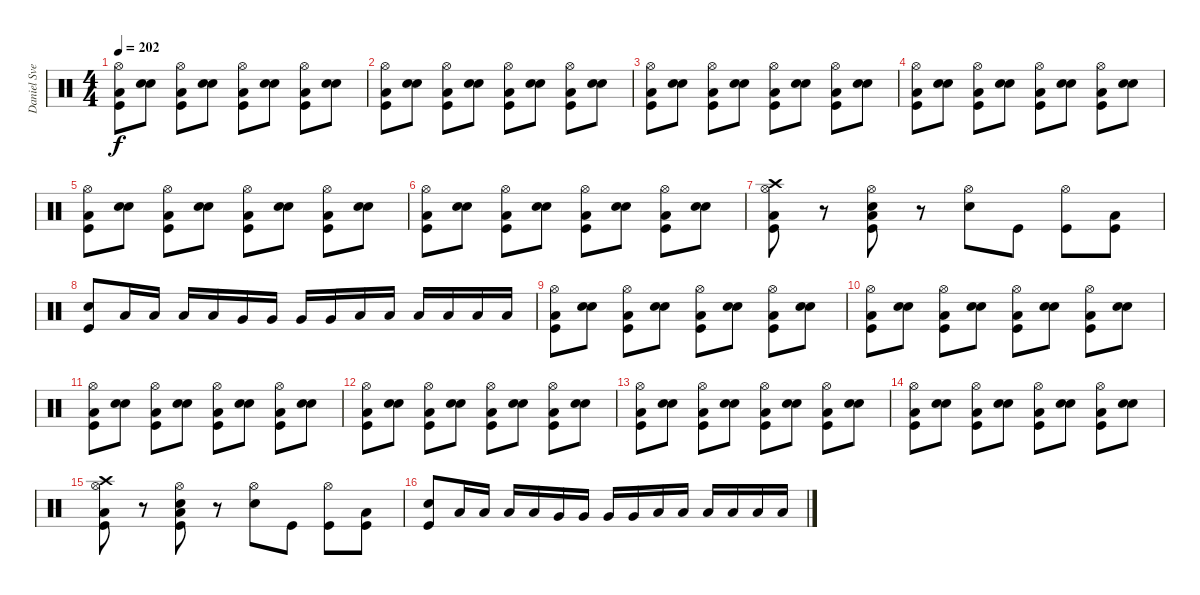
\track ("Daniel Svensson" "Daniel Sve") {instrument percussion}
\staff {score}
\articulation defaults
\ts (4 4)
\tempo 202
\clef neutral
\ks c
("Hi-Hat (open)" "Low Floor Tom (hit)" "Kick (hit)").8{dy f} ("Electric Snare (hit)" "Electric Snare (hit)").8 ("Hi-Hat (open)" "Low Floor Tom (hit)" "Kick (hit)").8 ("Electric Snare (hit)" "Electric Snare (hit)").8 ("Hi-Hat (open)" "Low Floor Tom (hit)" "Kick (hit)").8 ("Electric Snare (hit)" "Electric Snare (hit)").8 ("Hi-Hat (open)" "Low Floor Tom (hit)" "Kick (hit)").8 ("Electric Snare (hit)" "Electric Snare (hit)").8 |
("Hi-Hat (open)" "Low Floor Tom (hit)" "Kick (hit)").8 ("Electric Snare (hit)" "Electric Snare (hit)").8 ("Hi-Hat (open)" "Low Floor Tom (hit)" "Kick (hit)").8 ("Electric Snare (hit)" "Electric Snare (hit)").8 ("Hi-Hat (open)" "Low Floor Tom (hit)" "Kick (hit)").8 ("Electric Snare (hit)" "Electric Snare (hit)").8 ("Hi-Hat (open)" "Low Floor Tom (hit)" "Kick (hit)").8 ("Electric Snare (hit)" "Electric Snare (hit)").8 |
("Hi-Hat (open)" "Low Floor Tom (hit)" "Kick (hit)").8 ("Electric Snare (hit)" "Electric Snare (hit)").8 ("Hi-Hat (open)" "Low Floor Tom (hit)" "Kick (hit)").8 ("Electric Snare (hit)" "Electric Snare (hit)").8 ("Hi-Hat (open)" "Low Floor Tom (hit)" "Kick (hit)").8 ("Electric Snare (hit)" "Electric Snare (hit)").8 ("Hi-Hat (open)" "Low Floor Tom (hit)" "Kick (hit)").8 ("Electric Snare (hit)" "Electric Snare (hit)").8 |
("Hi-Hat (open)" "Low Floor Tom (hit)" "Kick (hit)").8 ("Electric Snare (hit)" "Electric Snare (hit)").8 ("Hi-Hat (open)" "Low Floor Tom (hit)" "Kick (hit)").8 ("Electric Snare (hit)" "Electric Snare (hit)").8 ("Hi-Hat (open)" "Low Floor Tom (hit)" "Kick (hit)").8 ("Electric Snare (hit)" "Electric Snare (hit)").8 ("Hi-Hat (open)" "Low Floor Tom (hit)" "Kick (hit)").8 ("Electric Snare (hit)" "Electric Snare (hit)").8 |
("Hi-Hat (open)" "Low Floor Tom (hit)" "Kick (hit)").8 ("Electric Snare (hit)" "Electric Snare (hit)").8 ("Hi-Hat (open)" "Low Floor Tom (hit)" "Kick (hit)").8 ("Electric Snare (hit)" "Electric Snare (hit)").8 ("Hi-Hat (open)" "Low Floor Tom (hit)" "Kick (hit)").8 ("Electric Snare (hit)" "Electric Snare (hit)").8 ("Hi-Hat (open)" "Low Floor Tom (hit)" "Kick (hit)").8 ("Electric Snare (hit)" "Electric Snare (hit)").8 |
("Hi-Hat (open)" "Low Floor Tom (hit)" "Kick (hit)").8 ("Electric Snare (hit)" "Electric Snare (hit)").8 ("Hi-Hat (open)" "Low Floor Tom (hit)" "Kick (hit)").8 ("Electric Snare (hit)" "Electric Snare (hit)").8 ("Hi-Hat (open)" "Low Floor Tom (hit)" "Kick (hit)").8 ("Electric Snare (hit)" "Electric Snare (hit)").8 ("Hi-Hat (open)" "Low Floor Tom (hit)" "Kick (hit)").8 ("Electric Snare (hit)" "Electric Snare (hit)").8 |
("Crash high (hit)" "Hi-Hat (open)" "Low Floor Tom (hit)" "Kick (hit)").8 r.8 ("Electric Snare (hit)" "Hi-Hat (open)" "Low Floor Tom (hit)" "Kick (hit)").8 r.8 ("Hi-Hat (open)" "Electric Snare (hit)").8 "Kick (hit)".8 ("Hi-Hat (open)" "Kick (hit)").8 ("Low Floor Tom (hit)" "Kick (hit)").8 |
("Electric Snare (hit)" "Kick (hit)").8 "Low Tom (hit)".16 "Low Tom (hit)".16 "Low Tom (hit)".16 "Low Tom (hit)".16 "Very Low Tom (hit)".16 "Very Low Tom (hit)".16 "Very Low Tom (hit)".16 "Very Low Tom (hit)".16 "Low Floor Tom (hit)".16 "Low Floor Tom (hit)".16 "Low Floor Tom (hit)".16 "Low Floor Tom (hit)".16 "Low Floor Tom (hit)".16 "Low Floor Tom (hit)".16 |
("Hi-Hat (open)" "Low Floor Tom (hit)" "Kick (hit)").8 ("Electric Snare (hit)" "Electric Snare (hit)").8 ("Hi-Hat (open)" "Low Floor Tom (hit)" "Kick (hit)").8 ("Electric Snare (hit)" "Electric Snare (hit)").8 ("Hi-Hat (open)" "Low Floor Tom (hit)" "Kick (hit)").8 ("Electric Snare (hit)" "Electric Snare (hit)").8 ("Hi-Hat (open)" "Low Floor Tom (hit)" "Kick (hit)").8 ("Electric Snare (hit)" "Electric Snare (hit)").8 |
("Hi-Hat (open)" "Low Floor Tom (hit)" "Kick (hit)").8 ("Electric Snare (hit)" "Electric Snare (hit)").8 ("Hi-Hat (open)" "Low Floor Tom (hit)" "Kick (hit)").8 ("Electric Snare (hit)" "Electric Snare (hit)").8 ("Hi-Hat (open)" "Low Floor Tom (hit)" "Kick (hit)").8 ("Electric Snare (hit)" "Electric Snare (hit)").8 ("Hi-Hat (open)" "Low Floor Tom (hit)" "Kick (hit)").8 ("Electric Snare (hit)" "Electric Snare (hit)").8 |
("Hi-Hat (open)" "Low Floor Tom (hit)" "Kick (hit)").8 ("Electric Snare (hit)" "Electric Snare (hit)").8 ("Hi-Hat (open)" "Low Floor Tom (hit)" "Kick (hit)").8 ("Electric Snare (hit)" "Electric Snare (hit)").8 ("Hi-Hat (open)" "Low Floor Tom (hit)" "Kick (hit)").8 ("Electric Snare (hit)" "Electric Snare (hit)").8 ("Hi-Hat (open)" "Low Floor Tom (hit)" "Kick (hit)").8 ("Electric Snare (hit)" "Electric Snare (hit)").8 |
("Hi-Hat (open)" "Low Floor Tom (hit)" "Kick (hit)").8 ("Electric Snare (hit)" "Electric Snare (hit)").8 ("Hi-Hat (open)" "Low Floor Tom (hit)" "Kick (hit)").8 ("Electric Snare (hit)" "Electric Snare (hit)").8 ("Hi-Hat (open)" "Low Floor Tom (hit)" "Kick (hit)").8 ("Electric Snare (hit)" "Electric Snare (hit)").8 ("Hi-Hat (open)" "Low Floor Tom (hit)" "Kick (hit)").8 ("Electric Snare (hit)" "Electric Snare (hit)").8 |
("Hi-Hat (open)" "Low Floor Tom (hit)" "Kick (hit)").8 ("Electric Snare (hit)" "Electric Snare (hit)").8 ("Hi-Hat (open)" "Low Floor Tom (hit)" "Kick (hit)").8 ("Electric Snare (hit)" "Electric Snare (hit)").8 ("Hi-Hat (open)" "Low Floor Tom (hit)" "Kick (hit)").8 ("Electric Snare (hit)" "Electric Snare (hit)").8 ("Hi-Hat (open)" "Low Floor Tom (hit)" "Kick (hit)").8 ("Electric Snare (hit)" "Electric Snare (hit)").8 |
("Hi-Hat (open)" "Low Floor Tom (hit)" "Kick (hit)").8 ("Electric Snare (hit)" "Electric Snare (hit)").8 ("Hi-Hat (open)" "Low Floor Tom (hit)" "Kick (hit)").8 ("Electric Snare (hit)" "Electric Snare (hit)").8 ("Hi-Hat (open)" "Low Floor Tom (hit)" "Kick (hit)").8 ("Electric Snare (hit)" "Electric Snare (hit)").8 ("Hi-Hat (open)" "Low Floor Tom (hit)" "Kick (hit)").8 ("Electric Snare (hit)" "Electric Snare (hit)").8 |
("Crash high (hit)" "Hi-Hat (open)" "Low Floor Tom (hit)" "Kick (hit)").8 r.8 ("Electric Snare (hit)" "Hi-Hat (open)" "Low Floor Tom (hit)" "Kick (hit)").8 r.8 ("Hi-Hat (open)" "Electric Snare (hit)").8 "Kick (hit)".8 ("Hi-Hat (open)" "Kick (hit)").8 ("Low Floor Tom (hit)" "Kick (hit)").8 |
("Electric Snare (hit)" "Kick (hit)").8 "Low Tom (hit)".16 "Low Tom (hit)".16 "Low Tom (hit)".16 "Low Tom (hit)".16 "Very Low Tom (hit)".16 "Very Low Tom (hit)".16 "Very Low Tom (hit)".16 "Very Low Tom (hit)".16 "Low Floor Tom (hit)".16 "Low Floor Tom (hit)".16 "Low Floor Tom (hit)".16 "Low Floor Tom (hit)".16 "Low Floor Tom (hit)".16 "Low Floor Tom (hit)".16
